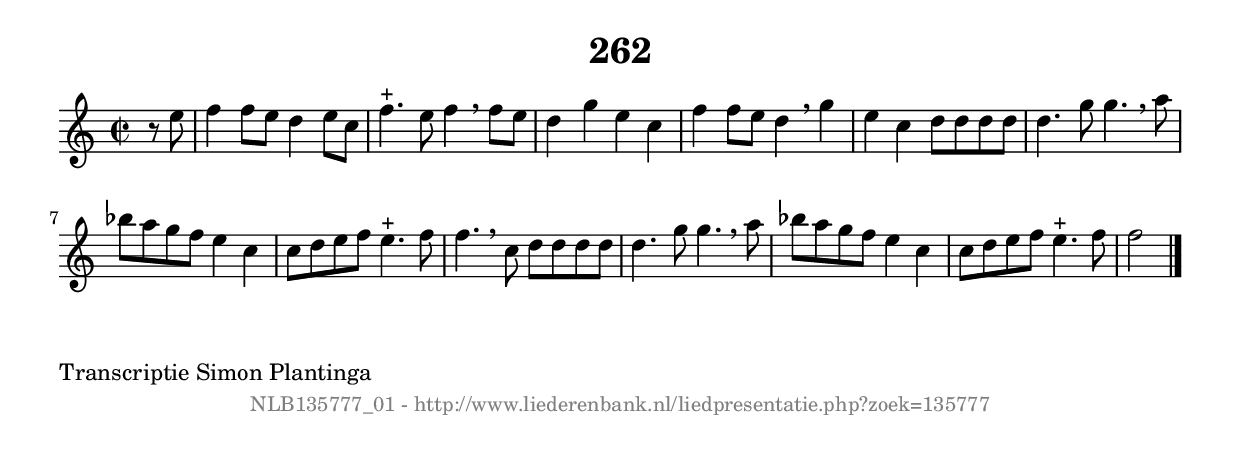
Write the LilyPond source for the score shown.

%
% produced by wce2krn 1.64 (7 June 2014)
%
\version"2.16"
#(append! paper-alist '(("long" . (cons (* 210 mm) (* 2000 mm)))))
#(set-default-paper-size "long")
sb = {\breathe}
mBreak = {\breathe }
bBreak = {\breathe }
x = {\once\override NoteHead #'style = #'cross }
gl=\glissando
itime={\override Staff.TimeSignature #'stencil = ##f }
ficta = {\once\set suggestAccidentals = ##t}
fine = {\once\override Score.RehearsalMark #'self-alignment-X = #1 \mark \markup {\italic{Fine}}}
dc = {\once\override Score.RehearsalMark #'self-alignment-X = #1 \mark \markup {\italic{D.C.}}}
dcf = {\once\override Score.RehearsalMark #'self-alignment-X = #1 \mark \markup {\italic{D.C. al Fine}}}
dcc = {\once\override Score.RehearsalMark #'self-alignment-X = #1 \mark \markup {\italic{D.C. al Coda}}}
ds = {\once\override Score.RehearsalMark #'self-alignment-X = #1 \mark \markup {\italic{D.S.}}}
dsf = {\once\override Score.RehearsalMark #'self-alignment-X = #1 \mark \markup {\italic{D.S. al Fine}}}
dsc = {\once\override Score.RehearsalMark #'self-alignment-X = #1 \mark \markup {\italic{D.S. al Coda}}}
pv = {\set Score.repeatCommands = #'((volta "1"))}
sv = {\set Score.repeatCommands = #'((volta "2"))}
tv = {\set Score.repeatCommands = #'((volta "3"))}
qv = {\set Score.repeatCommands = #'((volta "4"))}
xv = {\set Score.repeatCommands = #'((volta #f))}
\header{ tagline = ""
title = "262"
}
\score {{
\key f \lydian
\relative g'
{
\set melismaBusyProperties = #'()
\partial 32*8
\time 2/2
\tempo 4=120
\override Score.MetronomeMark #'transparent = ##t
\override Score.RehearsalMark #'break-visibility = #(vector #t #t #f)
r8 e'8 | f4 f8 e8 d4 e8 c8 | f4.^"+" e8 f4 \sb f8 e8 | d4 g4 e4 c4 | f4 f8 e8 d4 \mBreak
g4 | e4 c4 d8 d8 d8 d8 | d4. g8 g4. \sb a8 | bes8 a8 g8 f8 e4 c4 | c8 d8 e8 f8 e4.^"+" f8 | f4. \mBreak
c8 d8 d8 d8 d8 | d4. g8 g4. \sb a8 | bes8 a8 g8 f8 e4 c4 | c8 d8 e8 f8 e4.^"+" f8 | f2 \bar "|."
 }}
 \midi { }
 \layout {
            indent = 0.0\cm
}
}
\markup { \wordwrap-string #" 
Transcriptie Simon Plantinga
"}
\markup { \vspace #0 } \markup { \with-color #grey \fill-line { \center-column { \smaller "NLB135777_01 - http://www.liederenbank.nl/liedpresentatie.php?zoek=135777" } } }
